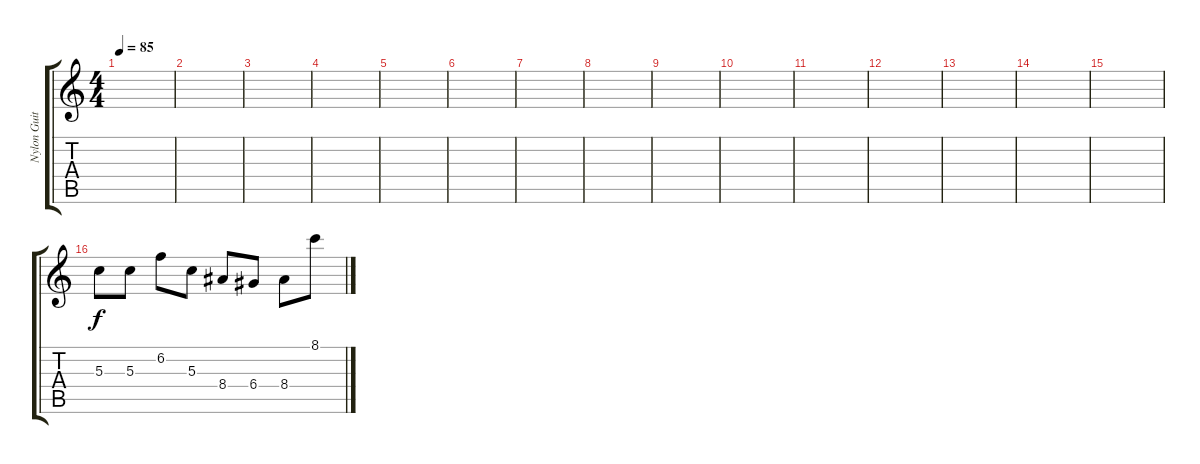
\track ("Nylon Guitar" "Nylon Guit") {instrument acousticguitarnylon}
\staff {score tabs}
\tuning (E4 B3 G3 D3 A2 E2) {hide}
\ts (4 4)
\tempo 85
\clef g2
\ks c
|
|
|
|
|
|
|
|
|
|
|
|
|
|
|
5.3.8 5.3.8 6.2.8 5.3.8 8.4.8 6.4.8 8.4.8 8.1.8
